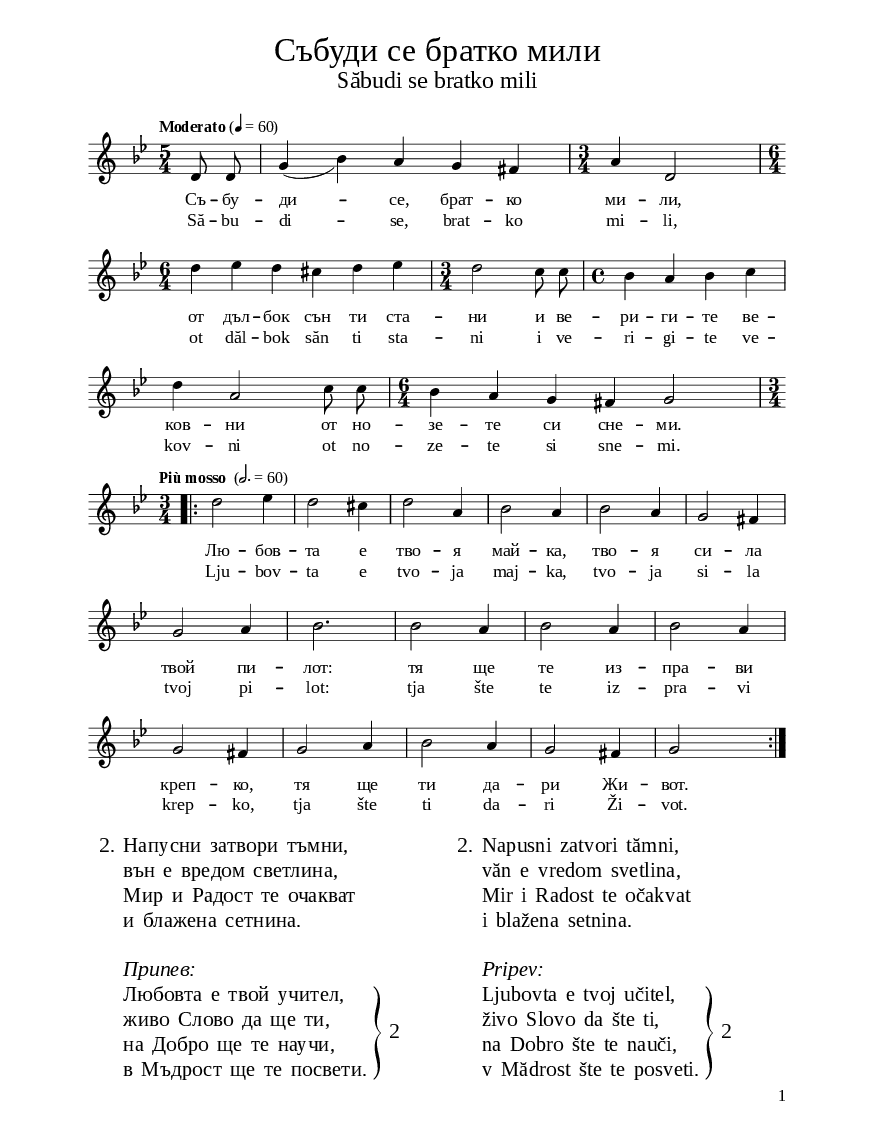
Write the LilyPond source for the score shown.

\version "2.24.1"

% include paper part and global functions
\include "include/globals.ily"

"rightBraces025" = \markup {
  \column {
    % repeat braces



    \translate #'(0 . -17.5 )
    \right-brace #45





  }
  \column {
    % repeat numbers


    \translate #'(0 . -17.9 )
    2




  }
}


\bookpart {
  \label #'ref025
  \tocItem \markup "Събуди се братко мили – Săbudi se bratko mili"
  \include "include/bookpart-paper.ily"
  \score {
    \include "include/score-layout.ily"

    \new Voice \absolute {
      \clef treble
      \key g \minor
      \time 5/4
      \tempoFunc "Moderato" 4 "60"
      \autoBeamOff

      \partial 4
      d'8 d'8 | \slurDown g'4(bes'4) \slurNeutral a'4 g'4 fis'4 | \time 3/4 a'4 d'2 | \time 6/4 \break
      d''4 es''4 d''4 cis''4 d''4 es''4 | \time 3/4 d''2 c''8 c''8 | \time 4/4 bes'4 a'4 bes'4 c''4 \break
      d''4 a'2 c''8 c''8 | \time 6/4 bes'4 a'4 g'4 fis'4 g'2 | \time 3/4 \break
      \repeat volta 2 {


        \tempoFunc "Più mosso " 2. "60"
        d''2 es''4 | d''2 cis''4| d''2  a'4 | bes'2 a'4 | bes'2 a'4 | g'2 fis'4 | \break
        g'2 a'4 | bes'2. | bes'2 a'4 | bes'2 a'4 | bes'2 a'4| \break
        g'2 fis'4 | g'2 a'4 | bes'2 a'4 | g'2 fis'4 | g'2 s4|
      }
    }

    \addlyrics {
      Съ -- бу -- ди -- се, брат -- ко ми -- ли,
      от дъл -- бок сън ти ста -- ни и ве -- ри -- ги -- те ве --
      ков -- ни от но -- зе -- те си сне -- ми.
      Лю -- бов -- та е тво -- я май -- ка, тво -- я си -- ла
      твой пи -- лот: тя ще те из -- пра -- ви
      креп -- ко, тя ще ти да -- ри Жи -- вот.
    }
   \addlyrics {
      Să -- bu -- di -- se, brat -- ko mi -- li,
      ot dăl -- bok săn ti sta -- ni i ve -- ri -- gi -- te ve --
      kov -- ni ot no -- ze -- te si sne -- mi.
      Lju -- bov -- ta e tvo -- ja maj -- ka, tvo -- ja si -- la
      tvoj pi -- lot: tja šte te iz -- pra -- vi
      krep -- ko, tja šte ti da -- ri Ži -- vot.
    }

    \header {
      title = \titleFunc "Събуди се братко мили" "Săbudi se bratko mili"
    }

    \midi{}

  } % score




  \markup \fontsize #bgCoupletFontSize {
    \hspace #1
    \override #`(baseline-skip . ,bgCoupletBaselineSkip) % affects space between column lines
    \column {

      \line { 2.  Напусни затвори тъмни, }
      \line {   "   " вън е вредом светлина, }
      \line {   "   " Мир и Радост те очакват }
      \line {   "   " и блажена сетнина. }
      \line { " " }
      \line { "   " \italic {Припев: } }
      \line { "   "Любовта е твой учител, }
      \line {   "   " живо Слово да ще ти, }
      \line {   "   " на Добро ще те научи, }
      \line {   "   " в Мъдрост ще те посвети. }

    }
    \"rightBraces025"

    \hspace #5
    \override #`(baseline-skip . ,bgCoupletBaselineSkip) % affects space between column lines
    \column {

      \line { 2.  Napusni zatvori tămni, }
      \line {   "   " văn e vredom svetlina, }
      \line {   "   " Mir i Radost te očakvat }
      \line {   "   " i blažena setnina. }
      \line { " " }
      \line { "   " \italic {Pripev: } }
      \line { "   "Ljubovta e tvoj učitel, }
      \line {   "   " živo Slovo da šte ti, }
      \line {   "   " na Dobro šte te nauči, }
      \line {   "   " v Mădrost šte te posveti. }

    } %column
    \"rightBraces025"
  } % markup

  \pageBreak

  \markup \fontsize #bgCoupletFontSize {
    \hspace #1
    \override #`(baseline-skip . ,bgCoupletBaselineSkip) % affects space between column lines
    \column {


      \line { 3. И на брата си продумай }
      \line {   "   " сладка дума с подтик нов; }
      \line {   "   " ти сърцето му да стоплиш }
      \line {   "   " с твойта искрена любов. }
      \line { " " }
      \line { "   " \italic {Припев: } }
      \line { "   "Любовта е твой спасител, }
      \line {   "   " нея в помощ призови: }
      \line {   "   " тя душата ти от гнета }
      \line {   "   " скоро ще освободи. }
    } \"rightBraces025"


    \hspace #5
    \override #`(baseline-skip . ,bgCoupletBaselineSkip) % affects space between column lines
    \column {
      \line { 3. I na brata si produmaj }
      \line {   "   " sladka duma s podtik nov; }
      \line {   "   " ti sărceto mu da stopliš }
      \line {   "   " s tvojta iskrena ljubov. }
      \line { " " }
      \line { "   " \italic {Pripev: } }
      \line { "   "Ljubovta e tvoj spasitel, }
      \line {   "   " neja v pomošt prizovi: }
      \line {   "   " tja dušata ti ot gneta }
      \line {   "   " skoro šte osvobodi. }
    } %column
    \"rightBraces025"
  } % markup

  \markup \empty-two

  % include foreign translation(s) of the song
  \version "2.22.1"

\markup \fill-line { \fontsize #deTitleFontSize "Wache auf, lieber Bruder" }
\markup \null
\markup \null
\markup \fontsize #deCoupletFontSize {
  \hspace #10
  \override #`(baseline-skip . ,deCoupletBaselineSkip)

  \column {
     \line { " " }

      \line { 1. Wache auf, lieber Bruder, }
      \line {   "   " erhebe dich vom tiefen Schlaf}
      \line {   "   " und nimm die jahrhundertealten Ketten}
      \line {   "   " von deinen Füßen ab.}

      \line { " " }
      \line { "   " \italic { Refrain :}  }
      \line { "   "Die Liebe ist deine Mutter,}
      \line {   "   "deine Kraft, dein Pilot – }
      \line {   "   " sie wird dich stark aufrichten, }
      \line {   "   " dir das Leben schenken. }

       \line { " " }
      \line {    2. Verlasse dein düsteres Gefängnis, }
      \line {   "   "draußen ist überall Licht; }
      \line {   "   " Frieden und Freude erwarten dich, }
      \line {   "   " und selige Nachwirkungen. }


      \line { " " }
       \line { "   " \italic { Refrain :}  }
      \line { "   "Die Liebe ist dein Meister, }
      \line {   "   " auf dass sie dir das lebendige Wort geben wird - }
      \line {   "   " sie wird dich das Gute lehren }
      \line {   "   " und dich in die Weisheit einweihen. }


      \line { " " }
      \line { 3. Und sage deinem Bruder, }
      \line {   "   " ein süßes Wort mit einem neuen Impuls - }
      \line {   "   " damit du sein Herz erwärmst }
      \line {   "   " mit deiner aufrichtigen Liebe.}

       \line { " " }
    \line { "   " \italic { Refrain }: }
      \line {"   "Die Liebe ist dein Retter: }
      \line {   "   " Ruf sie zur Hilfe – }
      \line {   "   " sie wird deine Seele vom Joch}
      \line {   "   " bald befreien.}

    }

    }


} % bookpart
